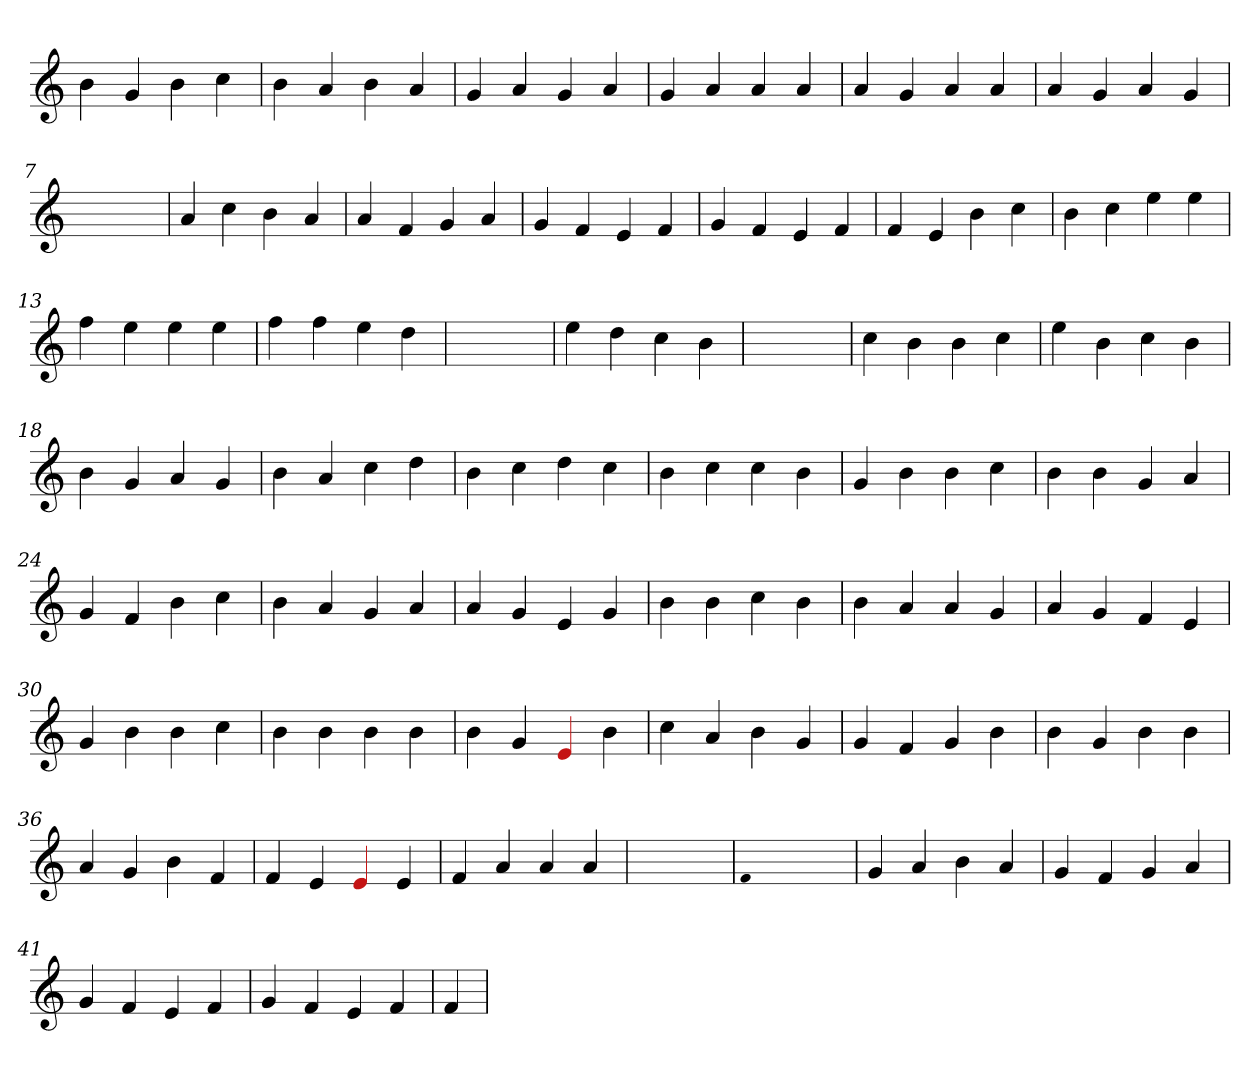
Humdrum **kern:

**kern
*part1
*staff1
*clefG2
=1
4b
4g
4b
4cc
=2
4b
4a
4b
4a
=3
4g
4a
4g
4a
=4
4g
4a
4a
4a
=5
4a
4g
4a
4a
=6
4a
4g
4a
4g
=7
1ryy
=7
4a
4cc
4b
4a
=8
4a
4f
4g
4a
=9
4g
4f
4e
4f
=10
4g
4f
4e
4f
=11
4f
4e
4b
4cc
=12
4b
4cc
4ee
4ee
=13
4ff
4ee
4ee
4ee
=14
4ff
4ff
4ee
4dd
=15
1ryy
=15
4ee
4dd
4cc
4b
=16
1ryy
=16
4cc
4b
4b
4cc
=17
4ee
4b
4cc
4b
=18
4b
4g
4a
4g
=19
4b
4a
4cc
4dd
=20
4b
4cc
4dd
4cc
=21
4b
4cc
4cc
4b
=22
4g
4b
4b
4cc
=23
4b
4b
4g
4a
=24
4g
4f
4b
4cc
=25
4b
4a
4g
4a
=26
4a
4g
4e
4g
=27
4b
4b
4cc
4b
=28
4b
4a
4a
4g
=29
4a
4g
4f
4e
=30
4g
4b
4b
4cc
=31
4b
4b
4b
4b
=32
4b
4g
4Re
4b
=33
4cc
4a
4b
4g
=34
4g
4f
4g
4b
=35
4b
4g
4b
4b
=36
4a
4g
4b
4f
=37
4f
4e
4Re
4e
=38
4f
4a
4a
4a
=39
1ryy
=39
qqf
1ryy
=39
4g
4a
4b
4a
=40
4g
4f
4g
4a
=41
4g
4f
4e
4f
=42
4g
4f
4e
4f
=43
4f
=
*-
